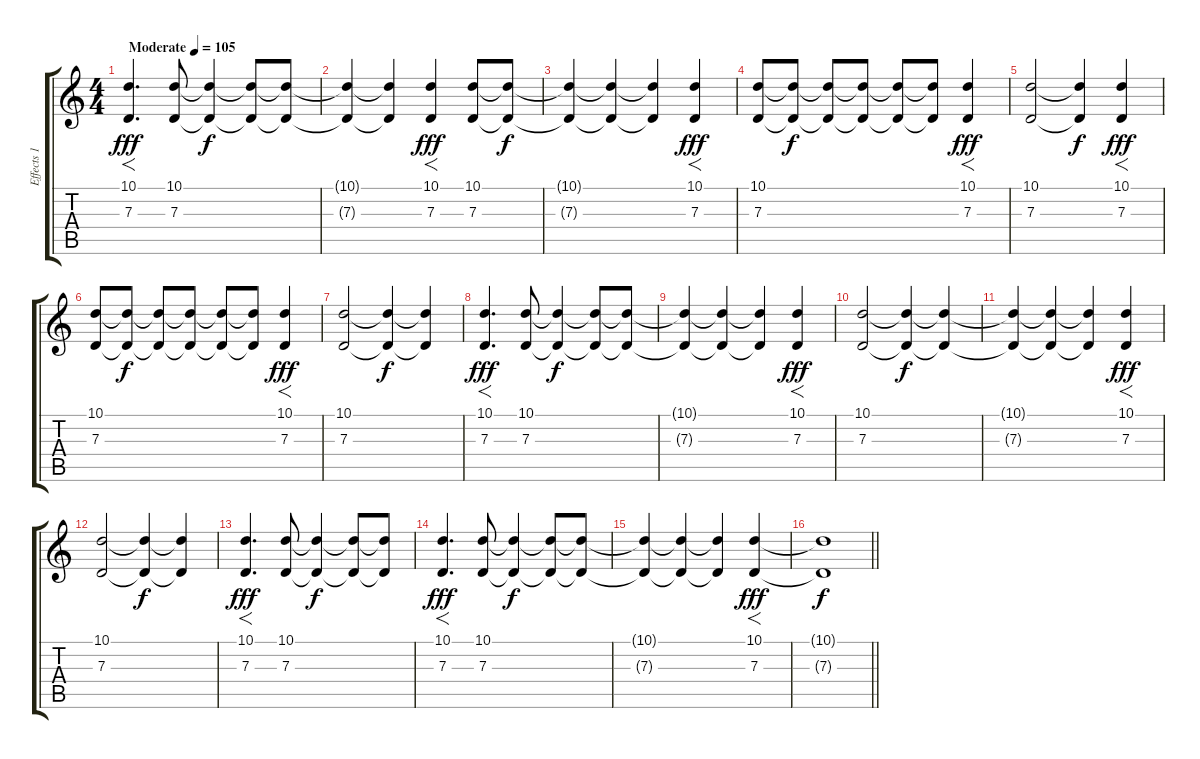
\track ("Effects 1" "Effects 1") {instrument fx4atmosphere}
\staff {score tabs}
\tuning (E4 B3 G3 D3 A2 E2) {hide}
\ts (4 4)
\tempo (105 "Moderate")
\clef g2
\ks c
(10.1 7.3).4{f d dy fff instrument fx4atmosphere} (10.1 7.3).8 (10.1{t} 7.3{t}).4{dy f} (10.1{t} 7.3{t}).8 (10.1{t} 7.3{t}).8 |
(10.1{t} 7.3{t}).4{balance 16} (10.1{t} 7.3{t}).4{balance 16} (10.1 7.3).4{f dy fff} (10.1 7.3).8 (10.1{t} 7.3{t}).8{dy f} |
(10.1{t} 7.3{t}).4 (10.1{t} 7.3{t}).4 (10.1{t} 7.3{t}).4{balance 8} (10.1 7.3).4{f dy fff balance 16} |
(10.1 7.3).8 (10.1{t} 7.3{t}).8{dy f} (10.1{t} 7.3{t}).8 (10.1{t} 7.3{t}).8 (10.1{t} 7.3{t}).8 (10.1{t} 7.3{t}).8 (10.1 7.3).4{f dy fff} |
(10.1 7.3).2 (10.1{t} 7.3{t}).4{dy f} (10.1 7.3).4{f dy fff} |
(10.1 7.3).8 (10.1{t} 7.3{t}).8{dy f} (10.1{t} 7.3{t}).8 (10.1{t} 7.3{t}).8 (10.1{t} 7.3{t}).8 (10.1{t} 7.3{t}).8 (10.1 7.3).4{f dy fff} |
(10.1 7.3).2 (10.1{t} 7.3{t}).4{dy f} (10.1{t} 7.3{t}).4 |
(10.1 7.3).4{f d dy fff} (10.1 7.3).8 (10.1{t} 7.3{t}).4{dy f} (10.1{t} 7.3{t}).8 (10.1{t} 7.3{t}).8 |
(10.1{t} 7.3{t}).4 (10.1{t} 7.3{t}).4 (10.1{t} 7.3{t}).4 (10.1 7.3).4{f dy fff} |
(10.1 7.3).2 (10.1{t} 7.3{t}).4{dy f} (10.1{t} 7.3{t}).4 |
(10.1{t} 7.3{t}).4 (10.1{t} 7.3{t}).4 (10.1{t} 7.3{t}).4 (10.1 7.3).4{f dy fff} |
(10.1 7.3).2 (10.1{t} 7.3{t}).4{dy f} (10.1{t} 7.3{t}).4 |
(10.1 7.3).4{f d dy fff} (10.1 7.3).8 (10.1{t} 7.3{t}).4{dy f} (10.1{t} 7.3{t}).8 (10.1{t} 7.3{t}).8 |
(10.1 7.3).4{f d dy fff} (10.1 7.3).8 (10.1{t} 7.3{t}).4{dy f} (10.1{t} 7.3{t}).8 (10.1{t} 7.3{t}).8 |
(10.1{t} 7.3{t}).4 (10.1{t} 7.3{t}).4 (10.1{t} 7.3{t}).4 (10.1 7.3).4{f dy fff} |
\barLineRight lightlight
(10.1{t} 7.3{t}).1{dy f}
